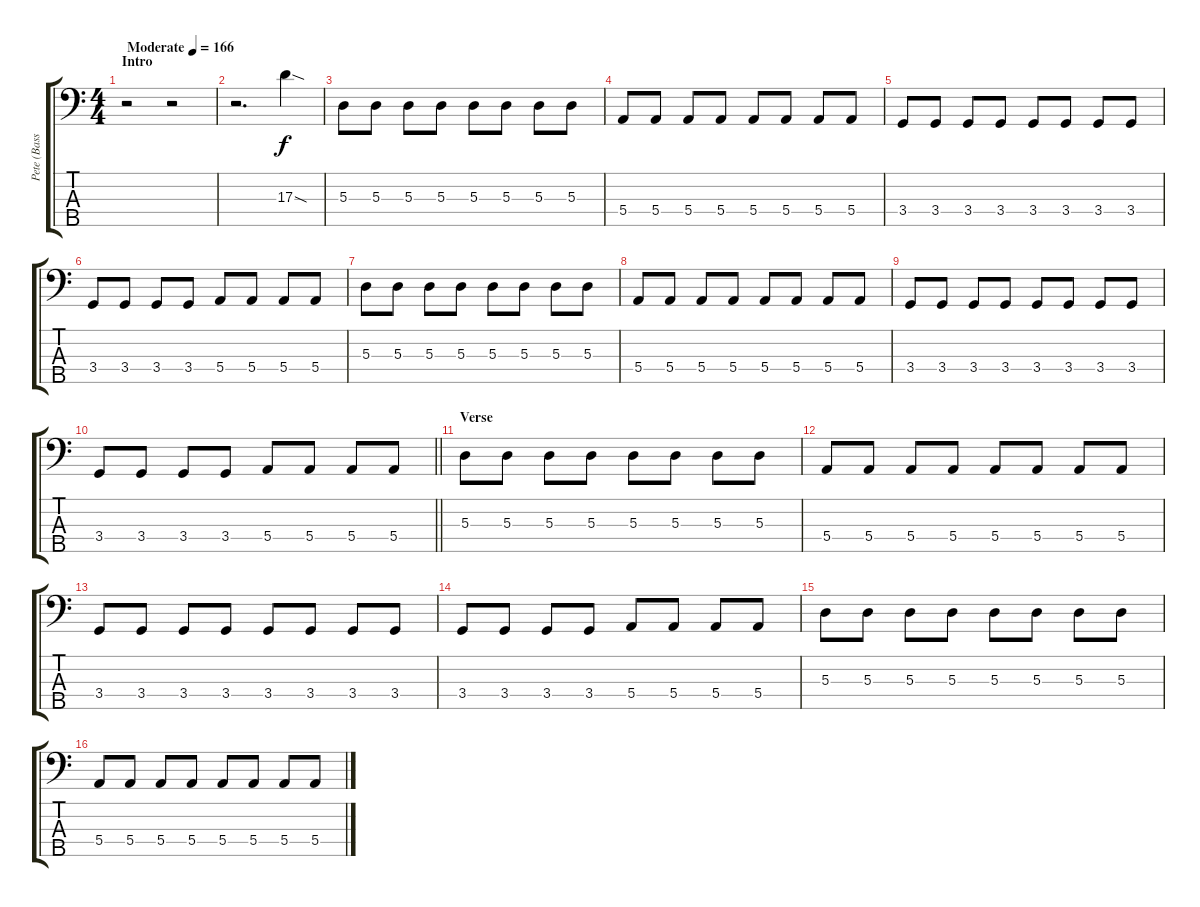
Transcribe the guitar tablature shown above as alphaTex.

\track ("Pete (Bass)" "Pete (Bass") {instrument electricbassfinger}
\staff {score tabs}
\tuning (G2 D2 A1 E1 B0) {hide}
\ts (4 4)
\section ("" "Intro")
\tempo (166 "Moderate")
\clef f4
\ks c
r.2{dy f instrument electricbassfinger} r.2 |
r.2{d} 17.3{sod}.4 |
5.3.8 5.3.8 5.3.8 5.3.8 5.3.8 5.3.8 5.3.8 5.3.8 |
5.4.8 5.4.8 5.4.8 5.4.8 5.4.8 5.4.8 5.4.8 5.4.8 |
3.4.8 3.4.8 3.4.8 3.4.8 3.4.8 3.4.8 3.4.8 3.4.8 |
3.4.8 3.4.8 3.4.8 3.4.8 5.4.8 5.4.8 5.4.8 5.4.8 |
5.3.8 5.3.8 5.3.8 5.3.8 5.3.8 5.3.8 5.3.8 5.3.8 |
5.4.8 5.4.8 5.4.8 5.4.8 5.4.8 5.4.8 5.4.8 5.4.8 |
3.4.8 3.4.8 3.4.8 3.4.8 3.4.8 3.4.8 3.4.8 3.4.8 |
\barLineRight lightlight
3.4.8 3.4.8 3.4.8 3.4.8 5.4.8 5.4.8 5.4.8 5.4.8 |
\section ("" "Verse")
5.3.8{volume 10 instrument synthbass1} 5.3.8 5.3.8 5.3.8 5.3.8 5.3.8 5.3.8 5.3.8 |
5.4.8 5.4.8 5.4.8 5.4.8 5.4.8 5.4.8 5.4.8 5.4.8 |
3.4.8 3.4.8 3.4.8 3.4.8 3.4.8 3.4.8 3.4.8 3.4.8 |
3.4.8 3.4.8 3.4.8 3.4.8 5.4.8 5.4.8 5.4.8 5.4.8 |
5.3.8 5.3.8 5.3.8 5.3.8 5.3.8 5.3.8 5.3.8 5.3.8 |
5.4.8 5.4.8 5.4.8 5.4.8 5.4.8 5.4.8 5.4.8 5.4.8
